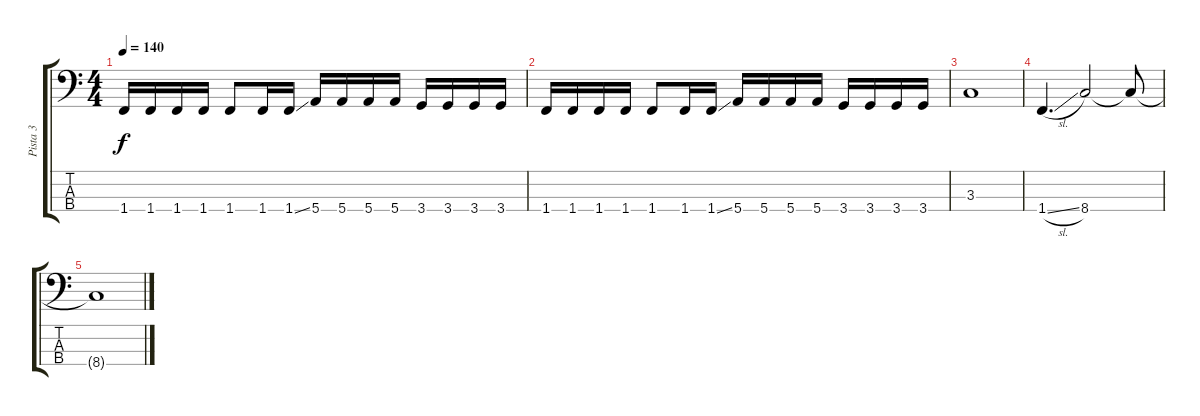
\track ("Pista 3" "Pista 3") {instrument electricbasspick}
\staff {score tabs}
\tuning (G2 D2 A1 E1) {hide}
\ts (4 4)
\tempo 140
\clef f4
\ks c
1.4.16{dy f} 1.4.16 1.4.16 1.4.16 1.4.8 1.4.16 1.4{ss}.16 5.4.16 5.4.16 5.4.16 5.4.16 3.4.16 3.4.16 3.4.16 3.4.16 |
1.4.16 1.4.16 1.4.16 1.4.16 1.4.8 1.4.16 1.4{ss}.16 5.4.16 5.4.16 5.4.16 5.4.16 3.4.16 3.4.16 3.4.16 3.4.16 |
3.3.1 |
1.4{sl}.4{d} 8.4.2 8.4{t}.8 |
8.4{t}.1
